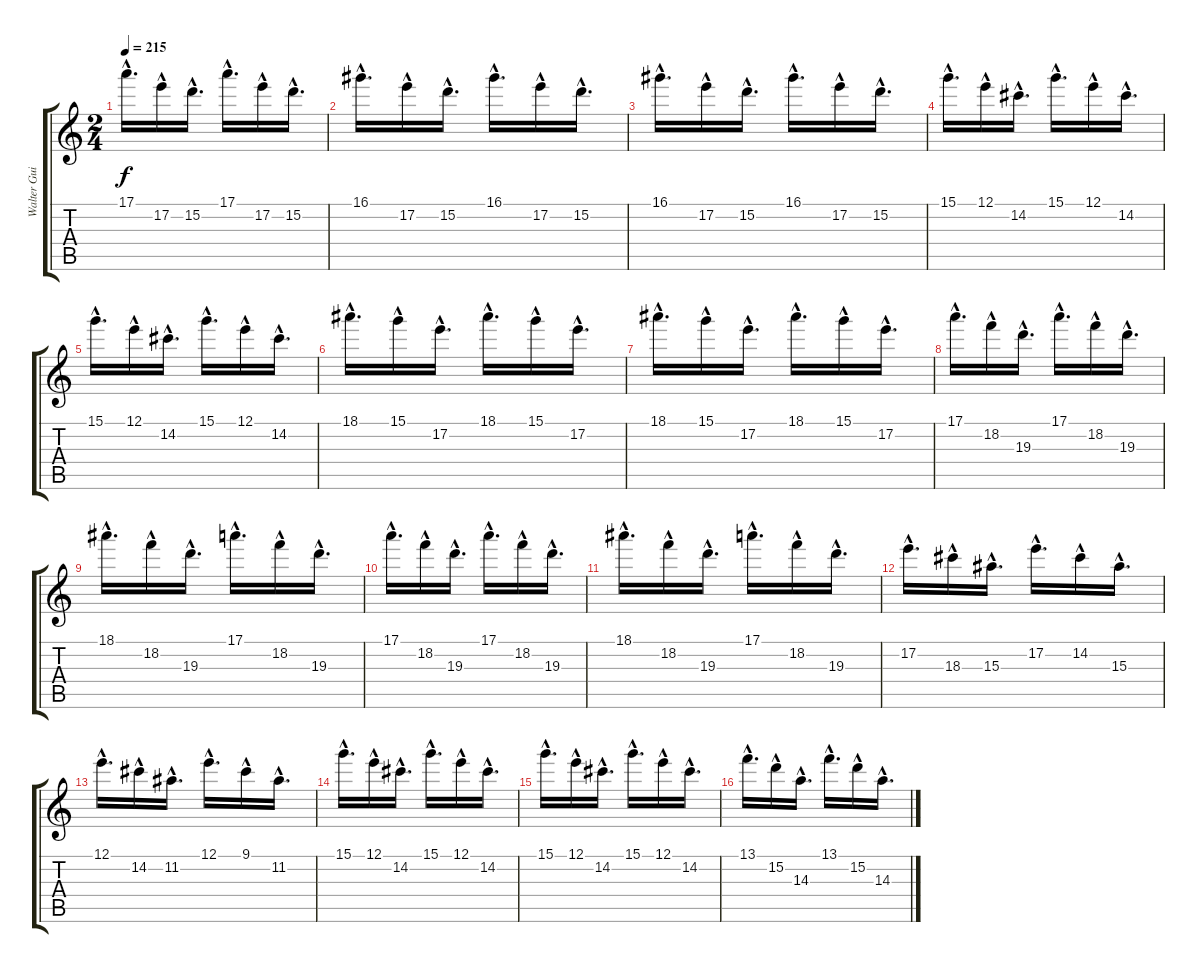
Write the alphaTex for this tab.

\track ("Walter Guiardino" "Walter Gui") {instrument overdrivenguitar}
\staff {score tabs}
\tuning (E4 B3 G3 D3 A2 E2) {hide}
\ts (2 4)
\tempo 215
\clef g2
\ks c
17.1{hac}.16{d dy f} 17.2{hac}.16 15.2{hac}.16{d} 17.1{hac}.16{d} 17.2{hac}.16 15.2{hac}.16{d} |
16.1{hac}.16{d} 17.2{hac}.16 15.2{hac}.16{d} 16.1{hac}.16{d} 17.2{hac}.16 15.2{hac}.16{d} |
16.1{hac}.16{d} 17.2{hac}.16 15.2{hac}.16{d} 16.1{hac}.16{d} 17.2{hac}.16 15.2{hac}.16{d} |
15.1{hac}.16{d} 12.1{hac}.16 14.2{hac}.16{d} 15.1{hac}.16{d} 12.1{hac}.16 14.2{hac}.16{d} |
15.1{hac}.16{d} 12.1{hac}.16 14.2{hac}.16{d} 15.1{hac}.16{d} 12.1{hac}.16 14.2{hac}.16{d} |
18.1{hac}.16{d} 15.1{hac}.16 17.2{hac}.16{d} 18.1{hac}.16{d} 15.1{hac}.16 17.2{hac}.16{d} |
18.1{hac}.16{d} 15.1{hac}.16 17.2{hac}.16{d} 18.1{hac}.16{d} 15.1{hac}.16 17.2{hac}.16{d} |
17.1{hac}.16{d} 18.2{hac}.16 19.3{hac}.16{d} 17.1{hac}.16{d} 18.2{hac}.16 19.3{hac}.16{d} |
18.1{hac}.16{d} 18.2{hac}.16 19.3{hac}.16{d} 17.1{hac}.16{d} 18.2{hac}.16 19.3{hac}.16{d} |
17.1{hac}.16{d} 18.2{hac}.16 19.3{hac}.16{d} 17.1{hac}.16{d} 18.2{hac}.16 19.3{hac}.16{d} |
18.1{hac}.16{d} 18.2{hac}.16 19.3{hac}.16{d} 17.1{hac}.16{d} 18.2{hac}.16 19.3{hac}.16{d} |
17.2{hac}.16{d} 18.3{hac}.16 15.3{hac}.16{d} 17.2{hac}.16{d} 14.2{hac}.16 15.3{hac}.16{d} |
12.1{hac}.16{d} 14.2{hac}.16 11.2{hac}.16{d} 12.1{hac}.16{d} 9.1{hac}.16 11.2{hac}.16{d} |
15.1{hac}.16{d} 12.1{hac}.16 14.2{hac}.16{d} 15.1{hac}.16{d} 12.1{hac}.16 14.2{hac}.16{d} |
15.1{hac}.16{d} 12.1{hac}.16 14.2{hac}.16{d} 15.1{hac}.16{d} 12.1{hac}.16 14.2{hac}.16{d} |
13.1{hac}.16{d} 15.2{hac}.16 14.3{hac}.16{d} 13.1{hac}.16{d} 15.2{hac}.16 14.3{hac}.16{d}
